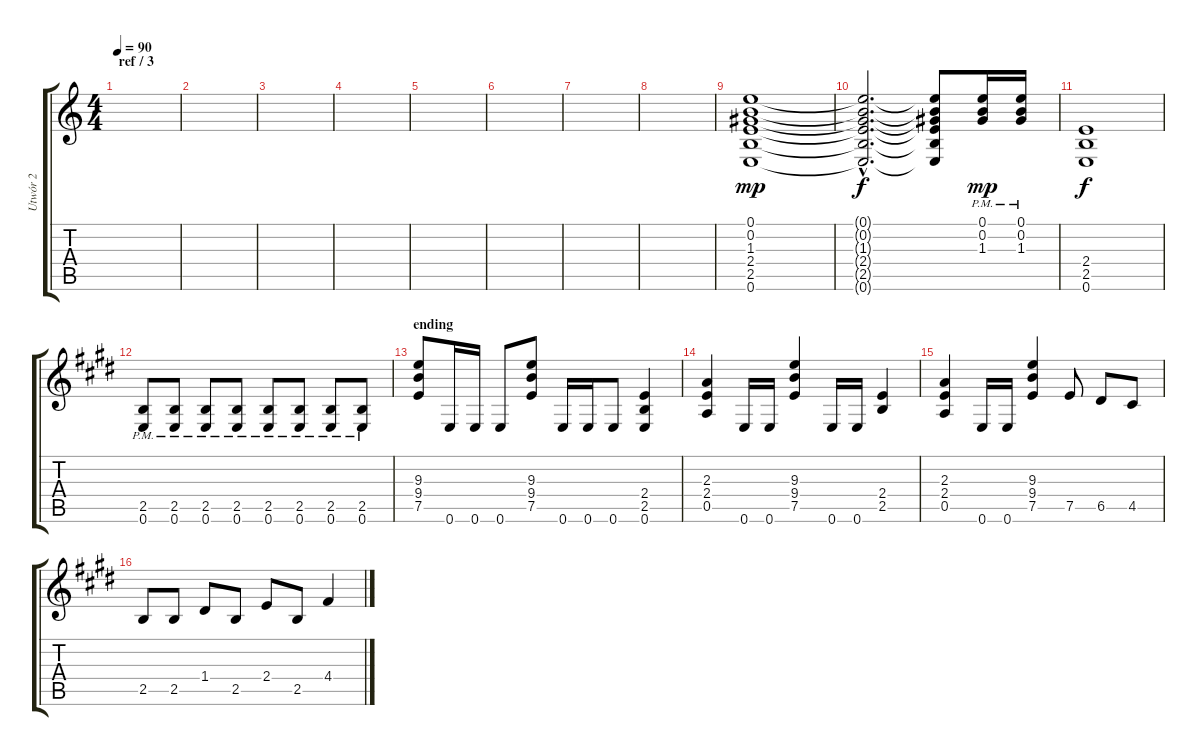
\track ("Utwór 2" "Utwór 2") {instrument distortionguitar}
\staff {score tabs}
\tuning (E4 B3 G3 D3 A2 E2) {hide}
\ts (4 4)
\section ("" "ref / 3")
\tempo 90
\clef g2
\ks c
|
|
|
|
|
|
|
|
(0.1 0.2 1.3 2.4 2.5 0.6).1{dy mp} |
(0.1{hac t} 0.2{hac t} 1.3{hac t} 2.4{hac t} 2.5{hac t} 0.6{hac t}).2{d dy f} (0.1{t} 0.2{t} 1.3{t} 2.4{t} 2.5{t} 0.6{t}).8 (0.1{pm} 0.2{pm} 1.3{pm}).16{dy mp} (0.1{pm} 0.2{pm} 1.3{pm}).16 |
(2.4 2.5 0.6).1{dy f} |
\ks e
(2.5{pm} 0.6).8 (2.5{pm} 0.6).8 (2.5{pm} 0.6).8 (2.5{pm} 0.6).8 (2.5{pm} 0.6).8 (2.5{pm} 0.6).8 (2.5{pm} 0.6).8 (2.5{pm} 0.6).8 |
\section ("" "ending")
(9.3 9.4 7.5).8 0.6.16 0.6.16 0.6.8 (9.3 9.4 7.5).8 0.6.16 0.6.16 0.6.8 (2.4 2.5 0.6).4 |
(2.3 2.4 0.5).4 0.6.16 0.6.16 (9.3 9.4 7.5).4 0.6.16 0.6.16 (2.4 2.5).4 |
(2.3 2.4 0.5).4 0.6.16 0.6.16 (9.3 9.4 7.5).4 7.5.8 6.5.8 4.5.8 |
2.5.8 2.5.8 1.4.8 2.5.8 2.4.8 2.5.8 4.4.4
